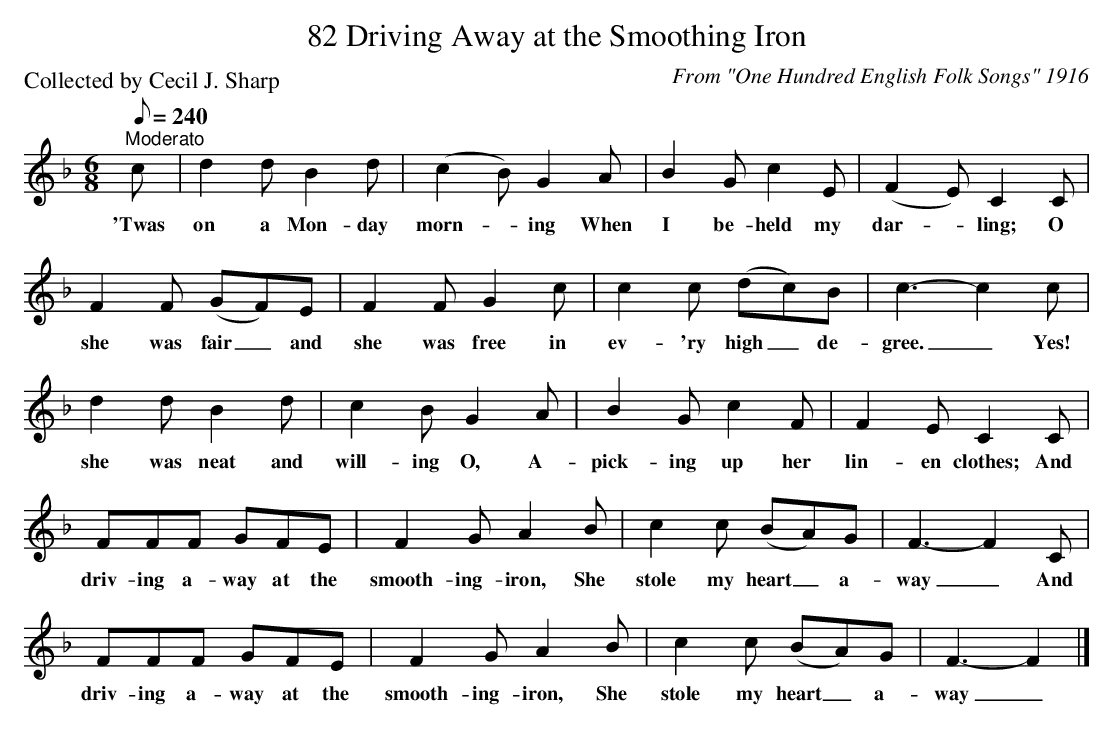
X:1
T:82 Driving Away at the Smoothing Iron
C:From "One Hundred English Folk Songs" 1916
P:Collected by Cecil J. Sharp
Q:1/8=240
L:1/8
M:6/8
K:F
"^Moderato" c | d2 d B2 d | (c2 B) G2 A | B2 G c2 E | (F2 E) C2 C |$ F2 F (GF)E | F2 F G2 c |
w: 'Twas|on a Mon- day|morn- * ing When|I be- held my|dar- * ling; O|she was fair _ and|she was free in|
c2 c (dc)B | c3- c2 c |$ d2 d B2 d | c2 B G2 A | B2 G c2 F | F2 E C2 C |$ FFF GFE | F2 G A2 B |
w: ev- 'ry high _ de-|gree. _ Yes!|she was neat and|will- ing O, A-|pick- ing up her|lin- en clothes; And|driv- ing a- way at the|smooth- ing- iron, She|
c2 c (BA)G | F3- F2 C |$ FFF GFE | F2 G A2 B | c2 c (BA)G | F3- F2 |]
w: stole my heart _ a-|way _ And|driv- ing a- way at the|smooth- ing- iron, She|stole my heart _ a-|way _|
